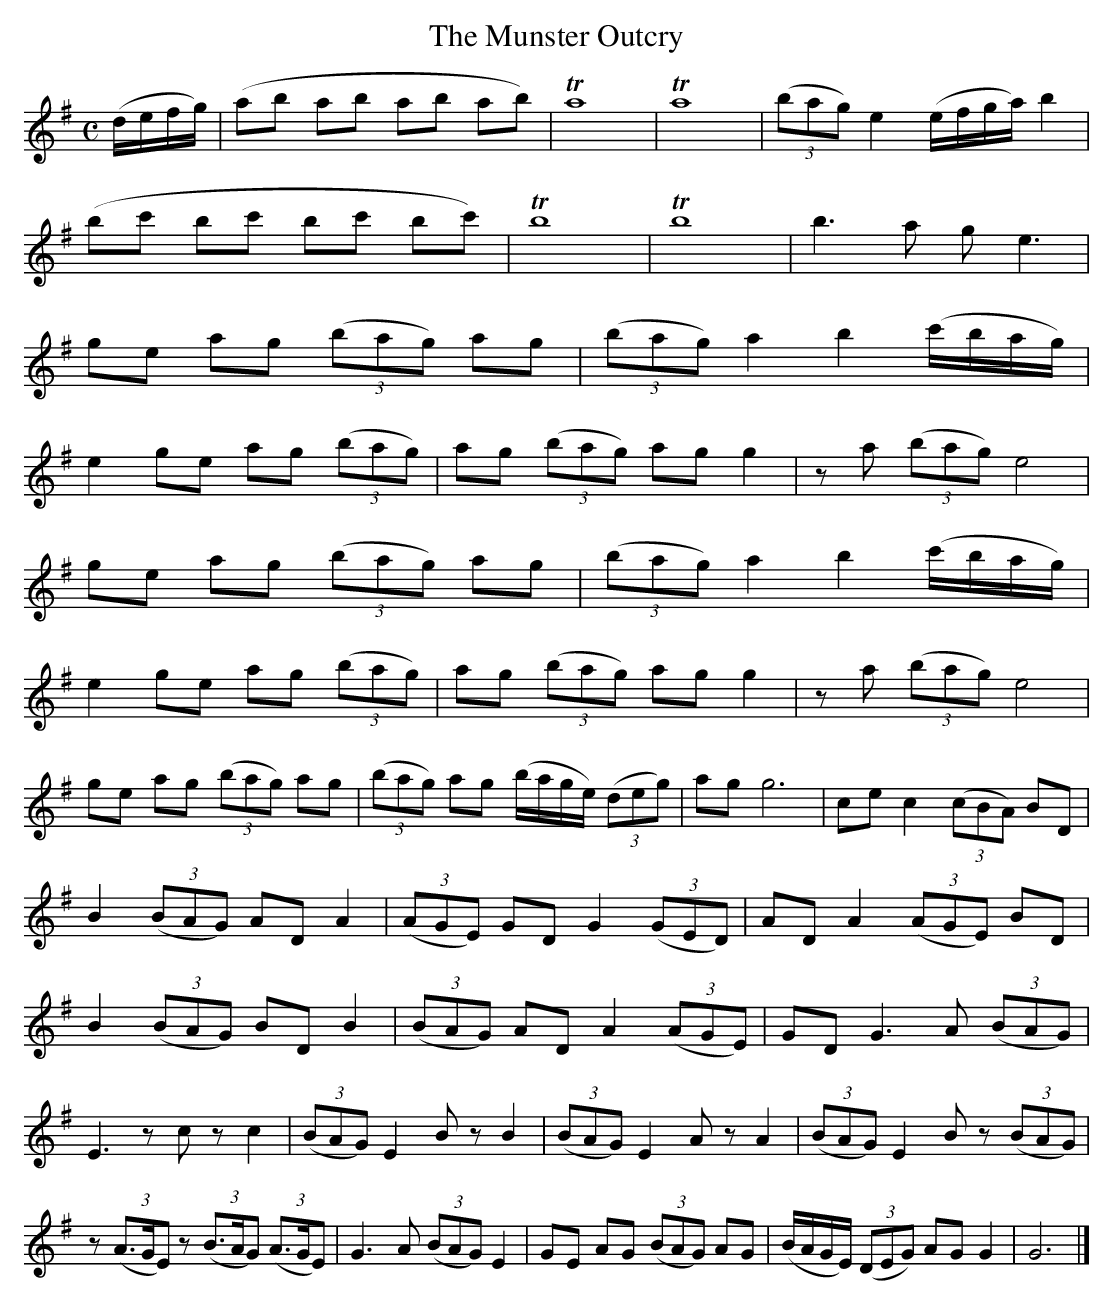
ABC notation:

X:1
T: The Munster Outcry
M: C
L: 1/8
K: G
(d/e/f/g/) | (ab ab ab ab) | Ta8 | Ta8 | ((3bag) e2 (e/f/g/a/) b2 |
(bc' bc' bc' bc') | Tb8 | Tb8 | b3 a g e3 |
ge ag ((3bag) ag | ((3bag) a2 b2 (c'/b/a/g/) |
e2 ge ag ((3bag) | ag ((3bag) ag g2 | z a ((3bag) e4 |
ge ag ((3bag) ag | ((3bag) a2 b2 (c'/b/a/g/)|
e2 ge ag ((3bag)| ag ((3bag) ag g2 | z a ((3bag) e4 |
ge ag ((3bag) ag | ((3bag) ag (b/a/g/e/) ((3deg) | ag g6 | ce c2 ((3cBA) BD |
B2 ((3BAG) AD A2 | ((3AGE) GD G2 ((3GED) | AD A2 ((3AGE) BD |
B2 ((3BAG) BD B2 | ((3BAG) AD A2 ((3AGE) | GD G3 A ((3BAG) |
E3 z c z c2 | ((3BAG) E2 B z B2 | ((3BAG) E2 A z A2 | ((3BAG) E2 B z ((3BAG) |
z ((3A>GE) z ((3B>AG) ((3A>GE) | G3 A ((3BAG) E2 | GE AG ((3BAG) AG | (B/A/G/E/) ((3DEG) AG G2 | G6 |]
